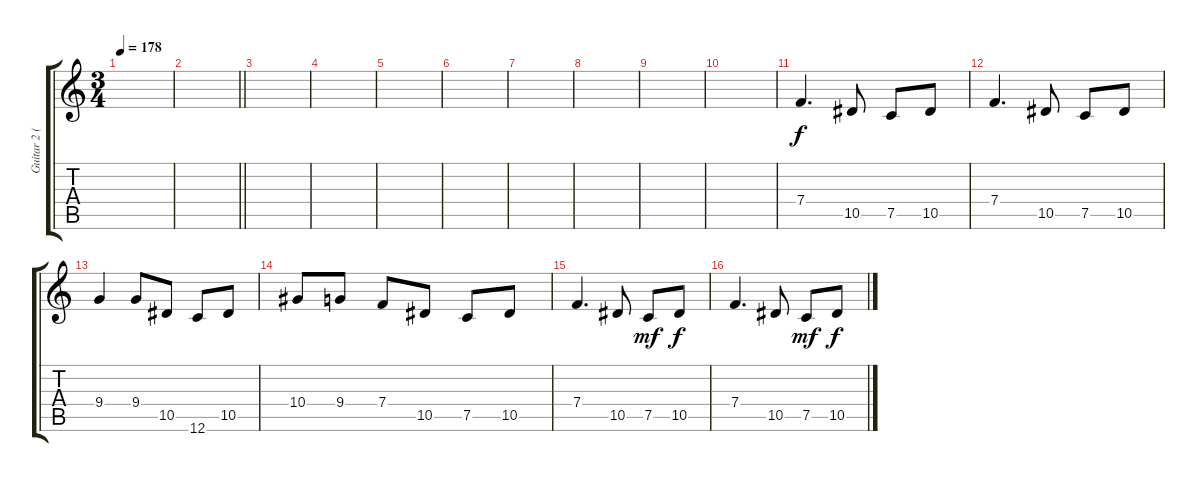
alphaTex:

\track ("Guitar 2 (Lead)" "Guitar 2 (") {instrument distortionguitar}
\staff {score tabs}
\tuning (C4 G3 Eb3 Bb2 F2 C2) {hide}
\ts (3 4)
\tempo 178
\clef g2
\ks c
|
\barLineRight lightlight
|
|
|
|
|
|
|
|
|
7.4.4{d dy f volume 14 balance 2 instrument distortionguitar} 10.5.8 7.5.8 10.5.8 |
7.4.4{d} 10.5.8 7.5.8 10.5.8 |
9.4.4 9.4.8 10.5.8 12.6.8 10.5.8 |
10.4.8 9.4.8 7.4.8 10.5.8 7.5.8 10.5.8 |
7.4.4{d} 10.5.8 7.5.8{dy mf} 10.5.8{dy f} |
7.4.4{d} 10.5.8 7.5.8{dy mf} 10.5.8{dy f}
